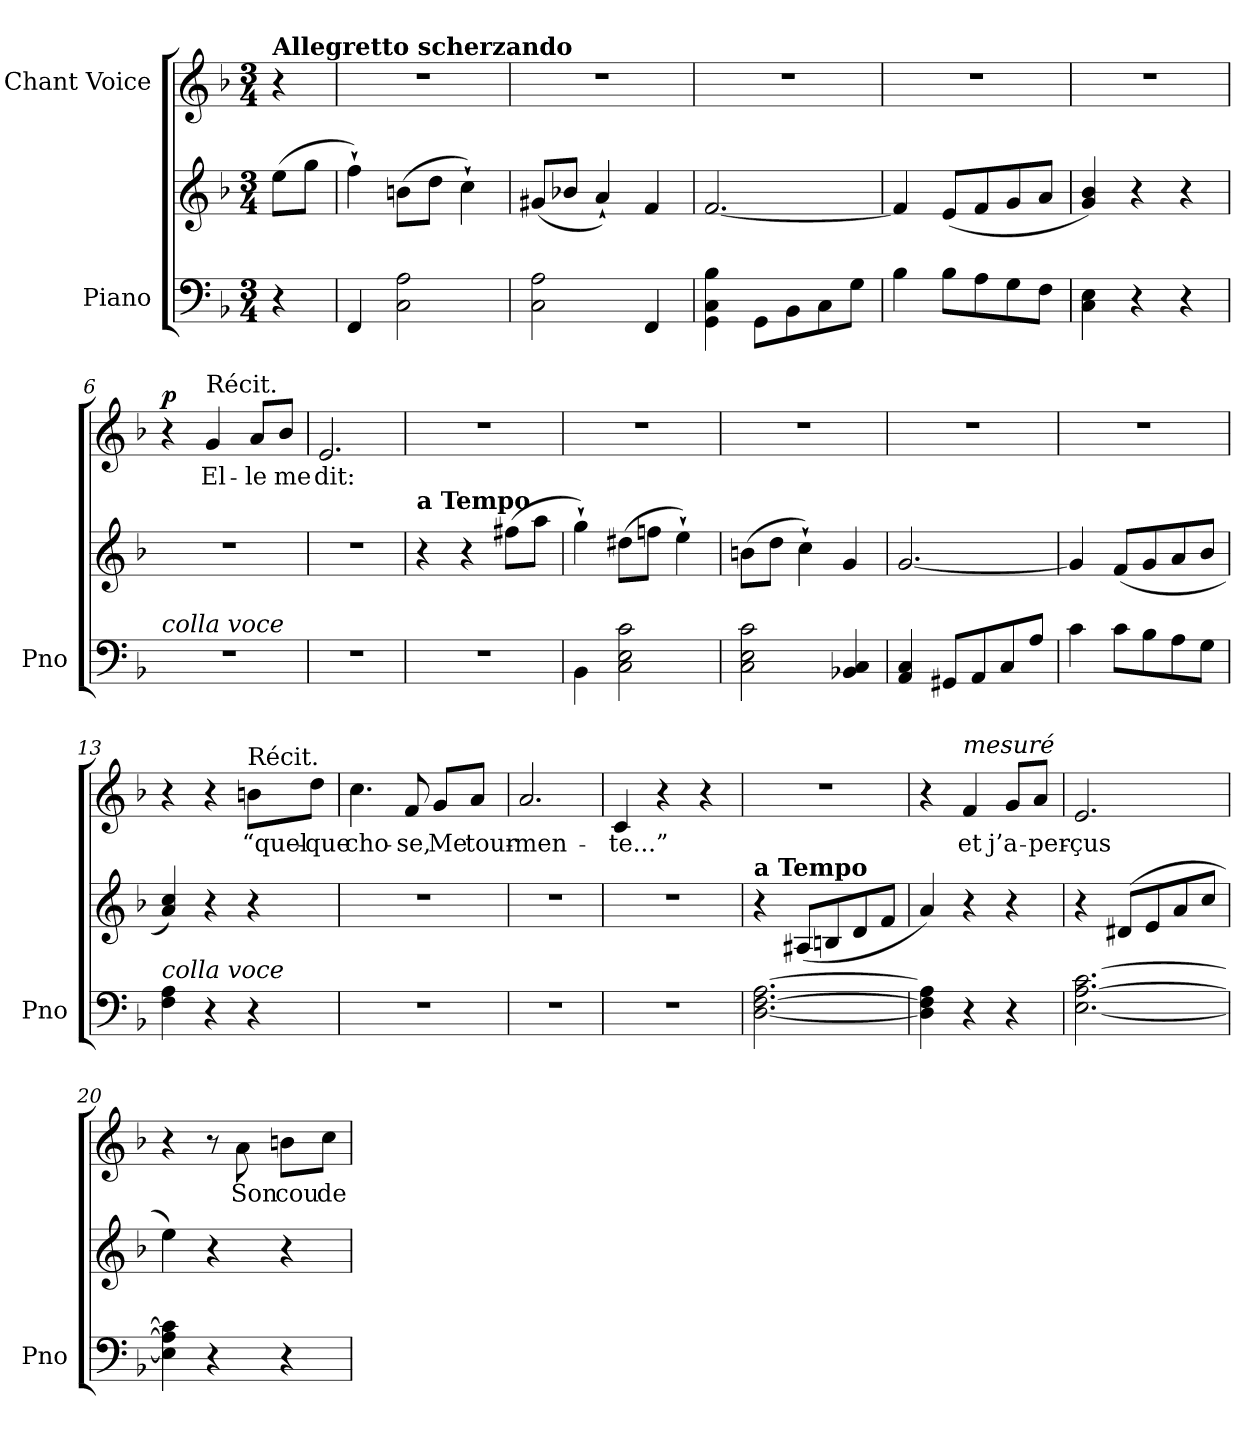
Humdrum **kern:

**kern	**kern	**dynam	**kern	**text	**dynam
*part2	*part2	*part2	*part1	*part1	*part1
*staff3	*staff2	*staff2/3	*staff1	*staff1	*staff1
*I"Piano	*	*	*I"Chant Voice	*	*
*I'Pno	*	*	*	*	*
*clefF4	*clefG2	*	*clefG2	*	*
*k[b-]	*k[b-]	*	*k[b-]	*	*
*M3/4	*M3/4	*	*M3/4	*	*
*MM228	*MM228	*	*MM228	*	*
=	=	=	=	=	=
!	!	!	!LO:TX:a:B:t=Allegretto scherzando	!	!
!	!	!LO:DY:b	!	!	!
!	!	!LO:DY:n=1:b	!	!	!
4r	(8ee\L	p other-dynamics	4r	.	.
.	8gg\J	.	.	.	.
=1	=1	=1	=1	=1	=1
4FF/	4ff`\)	.	2.r	.	.
2C\ 2A\	(8bn\L	.	.	.	.
.	8dd\J	.	.	.	.
.	4cc`\)	.	.	.	.
=2	=2	=2	=2	=2	=2
2C\ 2A\	(8g#X/L	.	2.r	.	.
.	8b-X/J	.	.	.	.
.	4a`/)	.	.	.	.
4FF/	4f/	.	.	.	.
=3	=3	=3	=3	=3	=3
4GG\ 4C\ 4B-\	[2.f/	.	2.r	.	.
8GG\L	.	.	.	.	.
8BB-\	.	.	.	.	.
8C\	.	.	.	.	.
8G\J	.	.	.	.	.
=4	=4	=4	=4	=4	=4
4B-\	4f/]	.	2.r	.	.
8B-\L	(8e/L	.	.	.	.
8A\	8f/	.	.	.	.
8G\	8g/	.	.	.	.
8F\J	8a/J	.	.	.	.
=5	=5	=5	=5	=5	=5
4C\ 4E\	4g/ 4b-/)	.	2.r	.	.
4r	4r	.	.	.	.
4r	4r	.	.	.	.
=6	=6	=6	=6	=6	=6
!LO:TX:i:t=colla voce	!	!	!	!	!
!	!	!	!	!	!LO:DY:a
2.r	2.r	.	4r	.	p
!	!	!	!LO:TX:a:t=Récit.	!	!
.	.	.	4g/	El-	.
.	.	.	8a/L	-le	.
.	.	.	8b-/J	me	.
=7	=7	=7	=7	=7	=7
2.r	2.r	.	2.e/	dit:	.
=8	=8	=8	=8	=8	=8
!	!LO:TX:a:B:t=a Tempo	!	!	!	!
2.r	4r	.	2.r	.	.
.	4r	.	.	.	.
.	(8ff#X\L	.	.	.	.
.	8aa\J	.	.	.	.
=9	=9	=9	=9	=9	=9
4BB-\	4gg`\)	.	2.r	.	.
2C\ 2E\ 2c\	(8dd#X\L	.	.	.	.
.	8ffn\J	.	.	.	.
.	4ee`\)	.	.	.	.
=10	=10	=10	=10	=10	=10
2C\ 2E\ 2c\	(8bn\L	.	2.r	.	.
.	8dd\J	.	.	.	.
.	4cc`\)	.	.	.	.
4BB-X/ 4C/	4g/	.	.	.	.
=11	=11	=11	=11	=11	=11
4AA/ 4C/	[2.g/	.	2.r	.	.
8GG#X/L	.	.	.	.	.
8AA/	.	.	.	.	.
8C/	.	.	.	.	.
8A/J	.	.	.	.	.
=12	=12	=12	=12	=12	=12
4c\	4g/]	.	2.r	.	.
8c\L	(8f/L	.	.	.	.
8B-\	8g/	.	.	.	.
8A\	8a/	.	.	.	.
8G\J	8b-/J	.	.	.	.
=13	=13	=13	=13	=13	=13
!LO:TX:i:t=colla voce	!	!	!	!	!
4F\ 4A\	4a/ 4cc/)	.	4r	.	.
4r	4r	.	4r	.	.
!	!	!	!LO:TX:a:t=Récit.	!	!
4r	4r	.	8bn\L	“quel-	.
.	.	.	8dd\J	-que	.
=14	=14	=14	=14	=14	=14
2.r	2.r	.	4.cc\	cho-	.
.	.	.	8f/	-se,	.
.	.	.	8g/L	Me	.
.	.	.	8a/J	tour-	.
=15	=15	=15	=15	=15	=15
2.r	2.r	.	2.a/	-men-	.
=16	=16	=16	=16	=16	=16
2.r	2.r	.	4c/	-te...”	.
.	.	.	4r	.	.
.	.	.	4r	.	.
=17	=17	=17	=17	=17	=17
!	!LO:TX:a:B:t=a Tempo	!	!	!	!
[2.D\ [2.F\ [2.A\	4r	.	2.r	.	.
.	(8A#X/L	.	.	.	.
.	8Bn/	.	.	.	.
.	8d/	.	.	.	.
.	8f/J	.	.	.	.
=18	=18	=18	=18	=18	=18
4D\] 4F\] 4A\]	4a/)	.	4r	.	.
!	!	!	!LO:TX:i:t=mesuré	!	!
4r	4r	.	4f/	et	.
4r	4r	.	8g/L	j’a-	.
.	.	.	8a/J	-per-	.
=19	=19	=19	=19	=19	=19
[2.E\ [2.A\ [2.c\	4r	.	2.e/	-çus	.
.	(8d#X/L	.	.	.	.
.	8e/	.	.	.	.
.	8a/	.	.	.	.
.	8cc/J	.	.	.	.
=20	=20	=20	=20	=20	=20
4E\] 4A\] 4c\]	4ee\)	.	4r	.	.
4r	4r	.	8r	.	.
.	.	.	8a\	Son	.
4r	4r	.	8bn\L	cou	.
.	.	.	8cc\J	de	.
=	=	=	=	=	=
*-	*-	*-	*-	*-	*-
